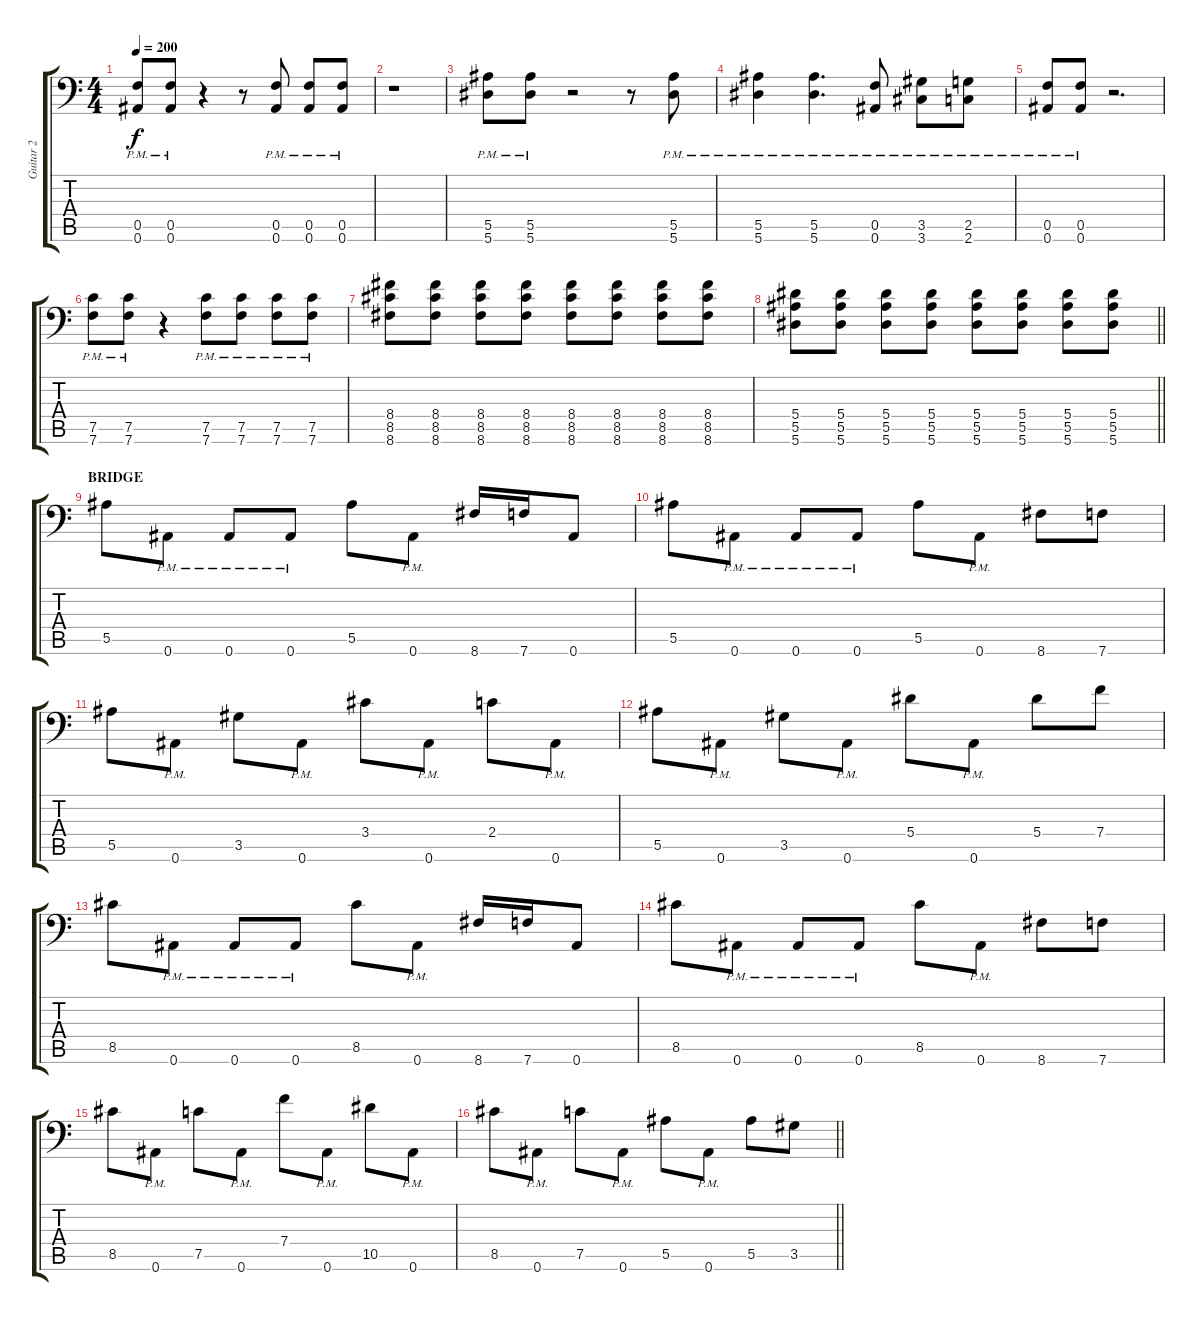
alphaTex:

\track ("Guitar 2" "Guitar 2") {instrument distortionguitar}
\staff {score tabs}
\tuning (C4 G3 Eb3 Bb2 F2 Bb1) {hide}
\ts (4 4)
\tempo 200
\clef f4
\ks c
(0.5{pm} 0.6{pm}).8{dy f} (0.5{pm} 0.6{pm}).8 r.4 r.8 (0.5{pm} 0.6{pm}).8 (0.5{pm} 0.6{pm}).8 (0.5{pm} 0.6{pm}).8 |
r.1 |
(5.5{pm} 5.6{pm}).8 (5.5{pm} 5.6{pm}).8 r.2 r.8 (5.5{pm} 5.6{pm}).8 |
(5.5{pm} 5.6{pm}).4 (5.5{pm} 5.6{pm}).4{d} (0.5{pm} 0.6{pm}).8 (3.5{pm} 3.6{pm}).8 (2.5{pm} 2.6{pm}).8 |
(0.5{pm} 0.6{pm}).8 (0.5{pm} 0.6{pm}).8 r.2{d} |
(7.5{pm} 7.6{pm}).8 (7.5{pm} 7.6{pm}).8 r.4 (7.5{pm} 7.6{pm}).8 (7.5{pm} 7.6{pm}).8 (7.5{pm} 7.6{pm}).8 (7.5{pm} 7.6{pm}).8 |
(8.4 8.5 8.6).8 (8.4 8.5 8.6).8 (8.4 8.5 8.6).8 (8.4 8.5 8.6).8 (8.4 8.5 8.6).8 (8.4 8.5 8.6).8 (8.4 8.5 8.6).8 (8.4 8.5 8.6).8 |
\barLineRight lightlight
(5.4 5.5 5.6).8 (5.4 5.5 5.6).8 (5.4 5.5 5.6).8 (5.4 5.5 5.6).8 (5.4 5.5 5.6).8 (5.4 5.5 5.6).8 (5.4 5.5 5.6).8 (5.4 5.5 5.6).8 |
\section ("" "BRIDGE")
5.5.8 0.6{pm}.8 0.6{pm}.8 0.6{pm}.8 5.5.8 0.6{pm}.8 8.6.16 7.6.16 0.6.8 |
5.5.8 0.6{pm}.8 0.6{pm}.8 0.6{pm}.8 5.5.8 0.6{pm}.8 8.6.8 7.6.8 |
5.5.8 0.6{pm}.8 3.5.8 0.6{pm}.8 3.4.8 0.6{pm}.8 2.4.8 0.6{pm}.8 |
5.5.8 0.6{pm}.8 3.5.8 0.6{pm}.8 5.4.8 0.6{pm}.8 5.4.8 7.4.8 |
8.5.8 0.6{pm}.8 0.6{pm}.8 0.6{pm}.8 8.5.8 0.6{pm}.8 8.6.16 7.6.16 0.6.8 |
8.5.8 0.6{pm}.8 0.6{pm}.8 0.6{pm}.8 8.5.8 0.6{pm}.8 8.6.8 7.6.8 |
8.5.8 0.6{pm}.8 7.5.8 0.6{pm}.8 7.4.8 0.6{pm}.8 10.5.8 0.6{pm}.8 |
\barLineRight lightlight
8.5.8 0.6{pm}.8 7.5.8 0.6{pm}.8 5.5.8 0.6{pm}.8 5.5.8 3.5.8
